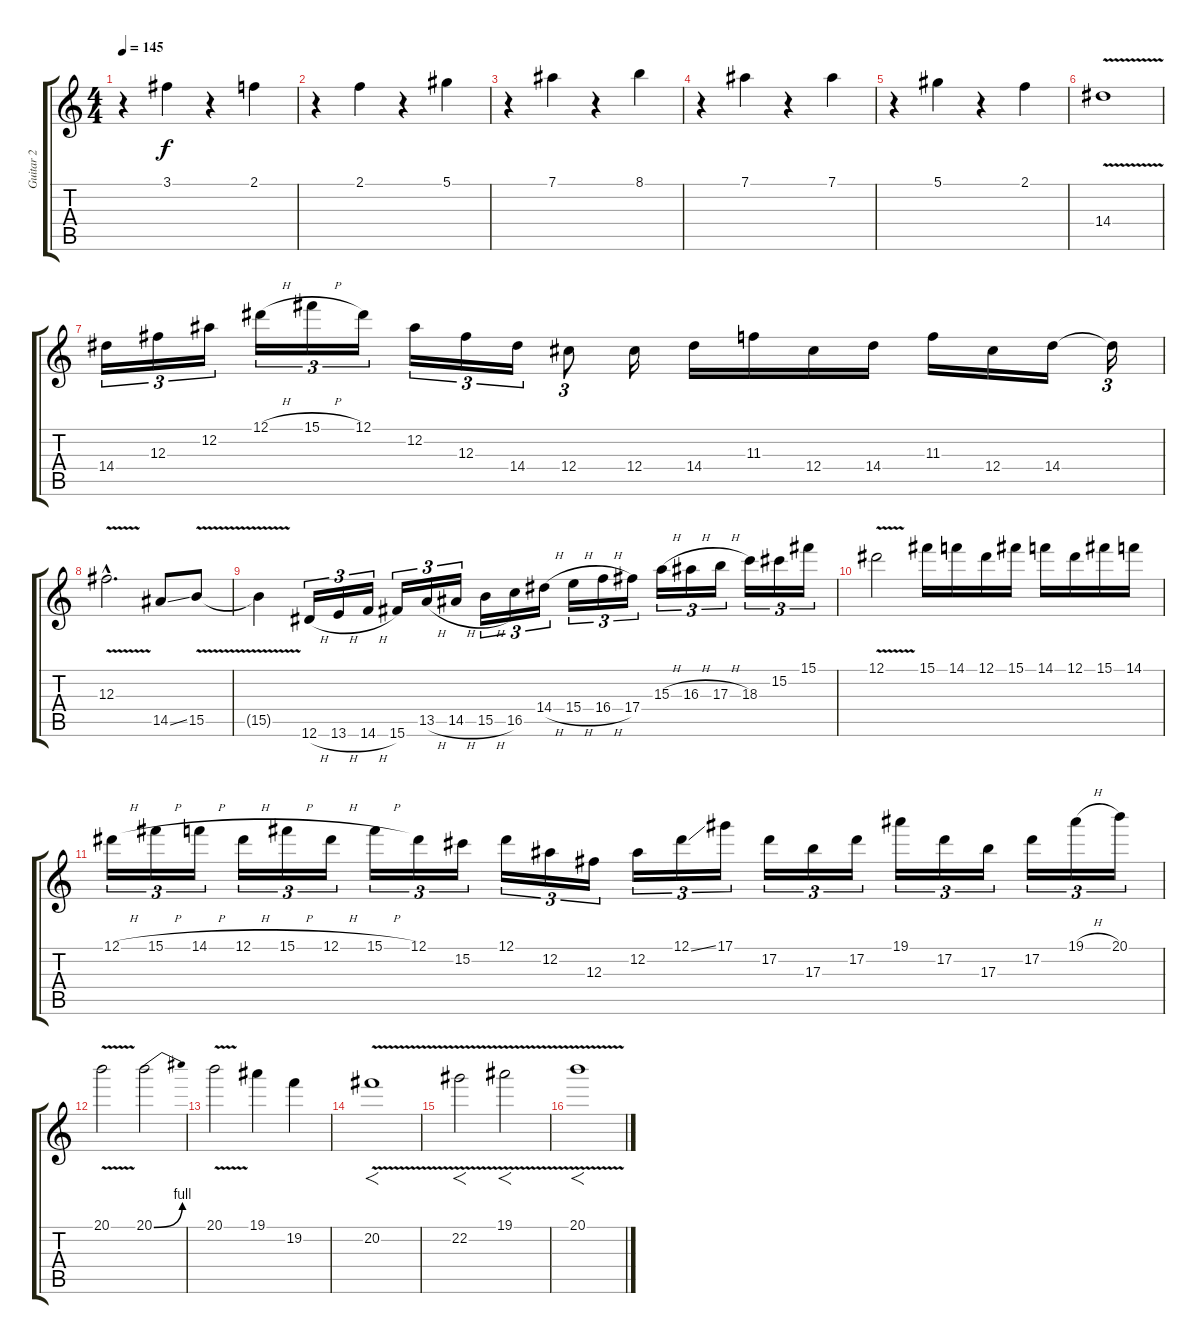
\track ("Guitar 2" "Guitar 2") {instrument distortionguitar}
\staff {score tabs}
\tuning (Eb4 Bb3 Gb3 Db3 Ab2 Eb2) {hide}
\ts (4 4)
\tempo 145
\clef g2
\ks c
r.4{dy f} 3.1.4 r.4 2.1.4 |
r.4 2.1.4 r.4 5.1.4 |
r.4 7.1.4 r.4 8.1.4 |
r.4 7.1.4 r.4 7.1.4 |
r.4 5.1.4 r.4 2.1.4 |
14.4{v}.1{volume 16} |
14.4.16{tu (3 2)} 12.3.16{tu (3 2)} 12.2.16{tu (3 2)} 12.1{h}.16{tu (3 2)} 15.1{h}.16{tu (3 2)} 12.1.16{tu (3 2)} 12.2.16{tu (3 2)} 12.3.16{tu (3 2)} 14.4.16{tu (3 2)} 12.4.8{tu (3 2)} 12.4.16 14.4.16 11.3.16 12.4.16 14.4.16 11.3.16 12.4.16 14.4.16 14.4{t}.16{tu (3 2)} |
12.3{v hac}.2{d} 14.5{ss}.8 15.5{v}.8 |
15.5{t}.4 12.6{h}.16{tu (3 2)} 13.6{h}.16{tu (3 2)} 14.6{h}.16{tu (3 2)} 15.6.16{tu (3 2)} 13.5{h}.16{tu (3 2)} 14.5{h}.16{tu (3 2)} 15.5{h}.16{tu (3 2)} 16.5.16{tu (3 2)} 14.4{h}.16{tu (3 2)} 15.4{h}.16{tu (3 2)} 16.4{h}.16{tu (3 2)} 17.4.16{tu (3 2)} 15.3{h}.16{tu (3 2)} 16.3{h}.16{tu (3 2)} 17.3{h}.16{tu (3 2)} 18.3.16{tu (3 2)} 15.2.16{tu (3 2)} 15.1.16{tu (3 2)} |
12.1{v}.2 15.1.16 14.1.16 12.1.16 15.1.16 14.1.16 12.1.16 15.1.16 14.1.16 |
12.1{h}.16{tu (3 2)} 15.1{h}.16{tu (3 2)} 14.1{h}.16{tu (3 2)} 12.1{h}.16{tu (3 2)} 15.1{h}.16{tu (3 2)} 12.1{h}.16{tu (3 2)} 15.1{h}.16{tu (3 2)} 12.1.16{tu (3 2)} 15.2.16{tu (3 2)} 12.1.16{tu (3 2)} 12.2.16{tu (3 2)} 12.3.16{tu (3 2)} 12.2.16{tu (3 2)} 12.1{ss}.16{tu (3 2)} 17.1.16{tu (3 2)} 17.2.16{tu (3 2)} 17.3.16{tu (3 2)} 17.2.16{tu (3 2)} 19.1.16{tu (3 2)} 17.2.16{tu (3 2)} 17.3.16{tu (3 2)} 17.2.16{tu (3 2)} 19.1{h}.16{tu (3 2)} 20.1.16{tu (3 2)} |
20.1{v}.2 20.1{be (bend 0 0 60 4)}.2 |
20.1{v}.2 19.1.4 19.2.4 |
20.2{v}.1{f} |
22.2{v}.2{f} 19.1{v}.2{f} |
20.1{v}.1{f}
